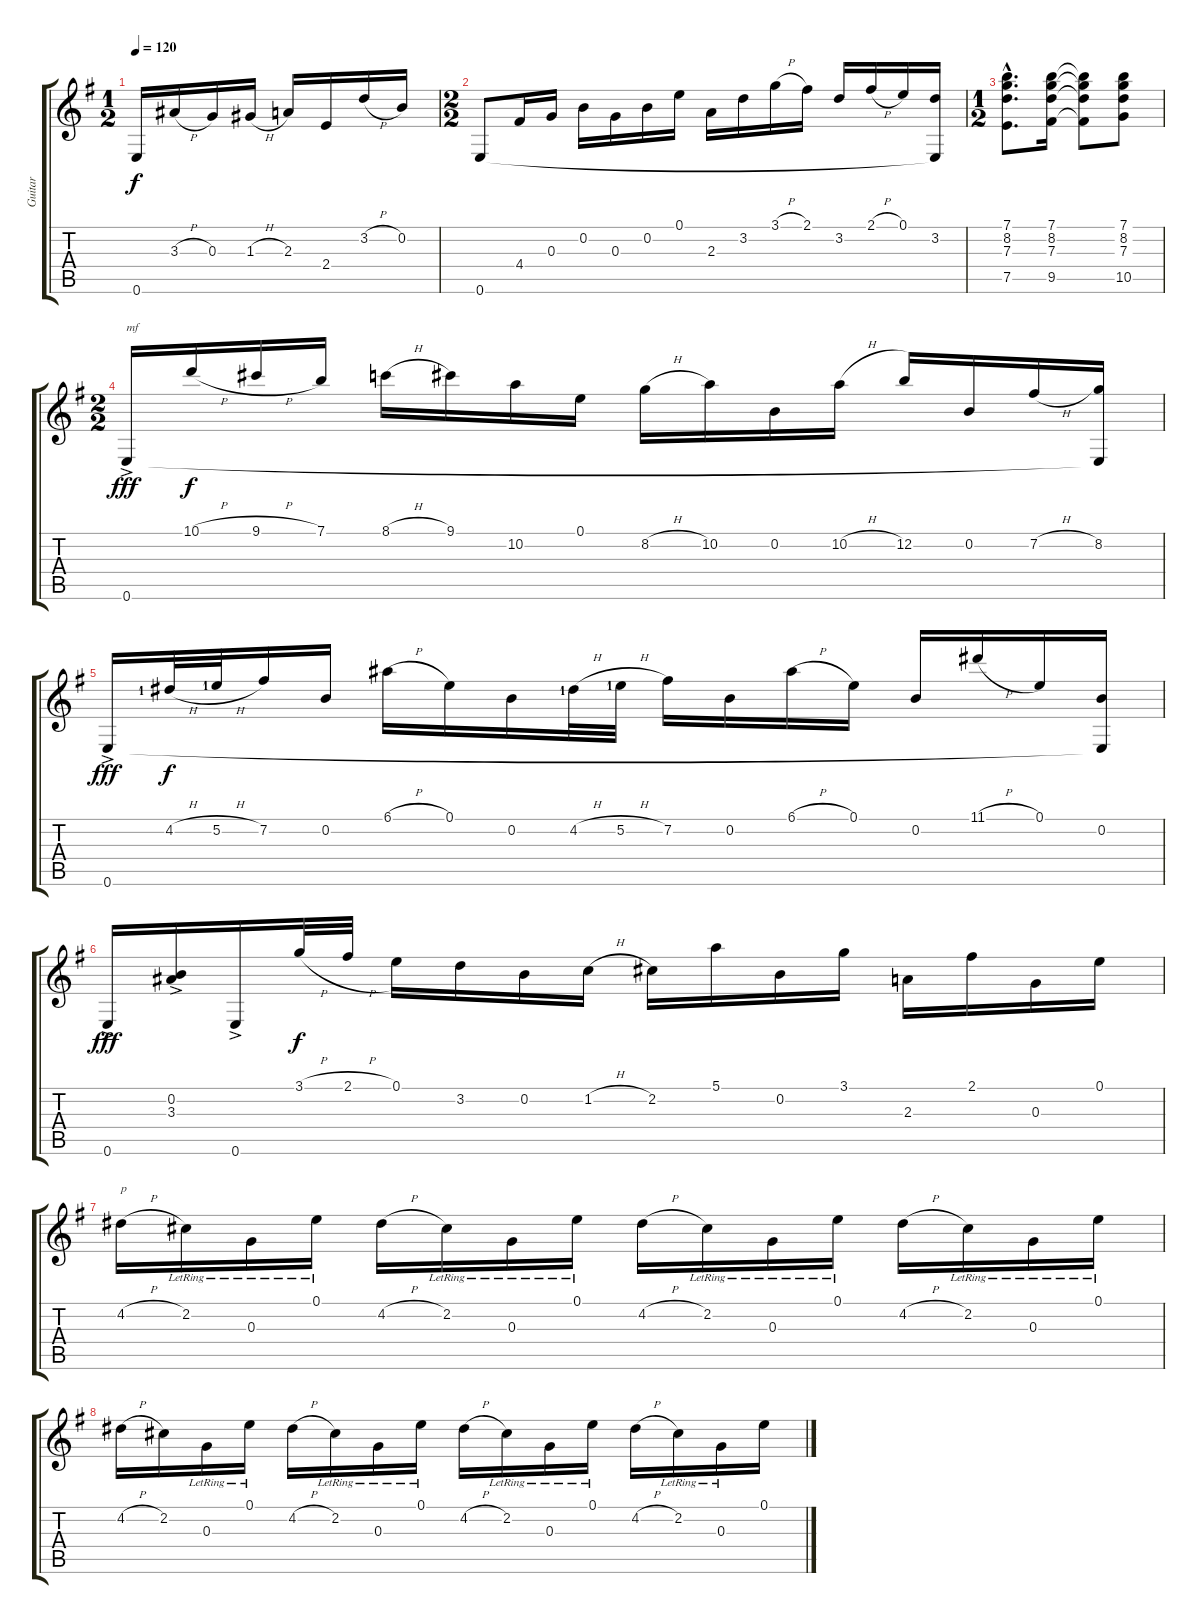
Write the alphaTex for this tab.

\track ("Guitar" "Guitar") {instrument acousticguitarnylon}
\staff {score tabs}
\tuning (E4 B3 G3 D3 A2 E2) {hide}
\ts (1 2)
\tempo 120
\clef g2
\ks g
0.6.16{dy f} 3.3{h}.16 0.3.16 1.3{h}.16 2.3.16 2.4.16 3.2{h}.16 0.2.16 |
\ts (2 2)
0.6.8 4.4.16 0.3.16 0.2.16 0.3.16 0.2.16 0.1.16 2.3.16 3.2.16 3.1{h}.16 2.1.16 3.2.16 2.1{h}.16 0.1.16 (3.2 0.6{t}).16 |
\ts (1 2)
(7.1{hac} 8.2{hac} 7.3{hac} 7.5{hac}).8{d} (7.1 8.2 7.3 9.5).16 (7.1{t} 8.2{t} 7.3{t} 9.5{t}).8 (7.1 8.2 7.3 10.5).8 |
\ts (2 2)
0.6{ac}.16{txt "mf" dy fff} 10.1{h}.16{dy f} 9.1{h}.16 7.1.16 8.1{h}.16 9.1.16 10.2.16 0.1.16 8.2{h}.16 10.2.16 0.2.16 10.2{h}.16 12.2.16 0.2.16 7.2{h}.16 (8.2 0.6{t}).16 |
0.6{ac}.16{dy fff} 4.2{h lf 2}.32{dy f} 5.2{h lf 2}.32 7.2.16 0.2.16 6.1{h}.16 0.1.16 0.2.16 4.2{h lf 2}.32 5.2{h lf 2}.32 7.2.16 0.2.16 6.1{h}.16 0.1.16 0.2.16 11.1{h}.16 0.1.16 (0.2 0.6{t}).16 |
0.6{ac}.16{dy fff} (0.2{ac} 3.3{ac}).16 0.6{ac}.16 3.1{h}.32{dy f} 2.1{h}.32 0.1.16 3.2.16 0.2.16 1.2{h}.16 2.2.16 5.1.16 0.2.16 3.1.16 2.3.16 2.1.16 0.3.16 0.1.16 |
4.2{h}.16{txt "p"} 2.2{lr}.16 0.3{lr}.16 0.1{lr}.16 4.2{h}.16 2.2{lr}.16 0.3{lr}.16 0.1{lr}.16 4.2{h}.16 2.2{lr}.16 0.3{lr}.16 0.1{lr}.16 4.2{h}.16 2.2{lr}.16 0.3{lr}.16 0.1{lr}.16 |
4.2{h}.16 2.2.16 0.3{lr}.16 0.1{lr}.16 4.2{h}.16 2.2{lr}.16 0.3{lr}.16 0.1{lr}.16 4.2{h}.16 2.2{lr}.16 0.3{lr}.16 0.1{lr}.16 4.2{h}.16 2.2{lr}.16 0.3{lr}.16 0.1.16
